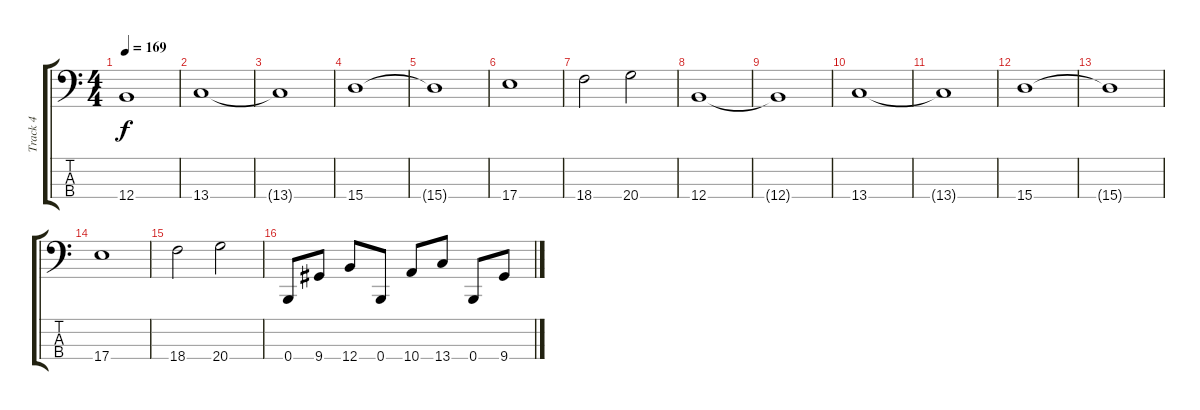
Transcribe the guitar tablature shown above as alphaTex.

\track ("Track 4" "Track 4") {instrument electricbassfinger}
\staff {score tabs}
\tuning (E2 B1 Gb1 B0) {hide}
\ts (4 4)
\tempo 169
\clef f4
\ks c
12.4{t}.1{dy f} |
13.4.1 |
13.4{t}.1 |
15.4.1 |
15.4{t}.1 |
17.4.1 |
18.4.2 20.4.2 |
12.4.1 |
12.4{t}.1 |
13.4.1 |
13.4{t}.1 |
15.4.1 |
15.4{t}.1 |
17.4.1 |
18.4.2 20.4.2 |
0.4.8 9.4.8 12.4.8 0.4.8 10.4.8 13.4.8 0.4.8 9.4.8
